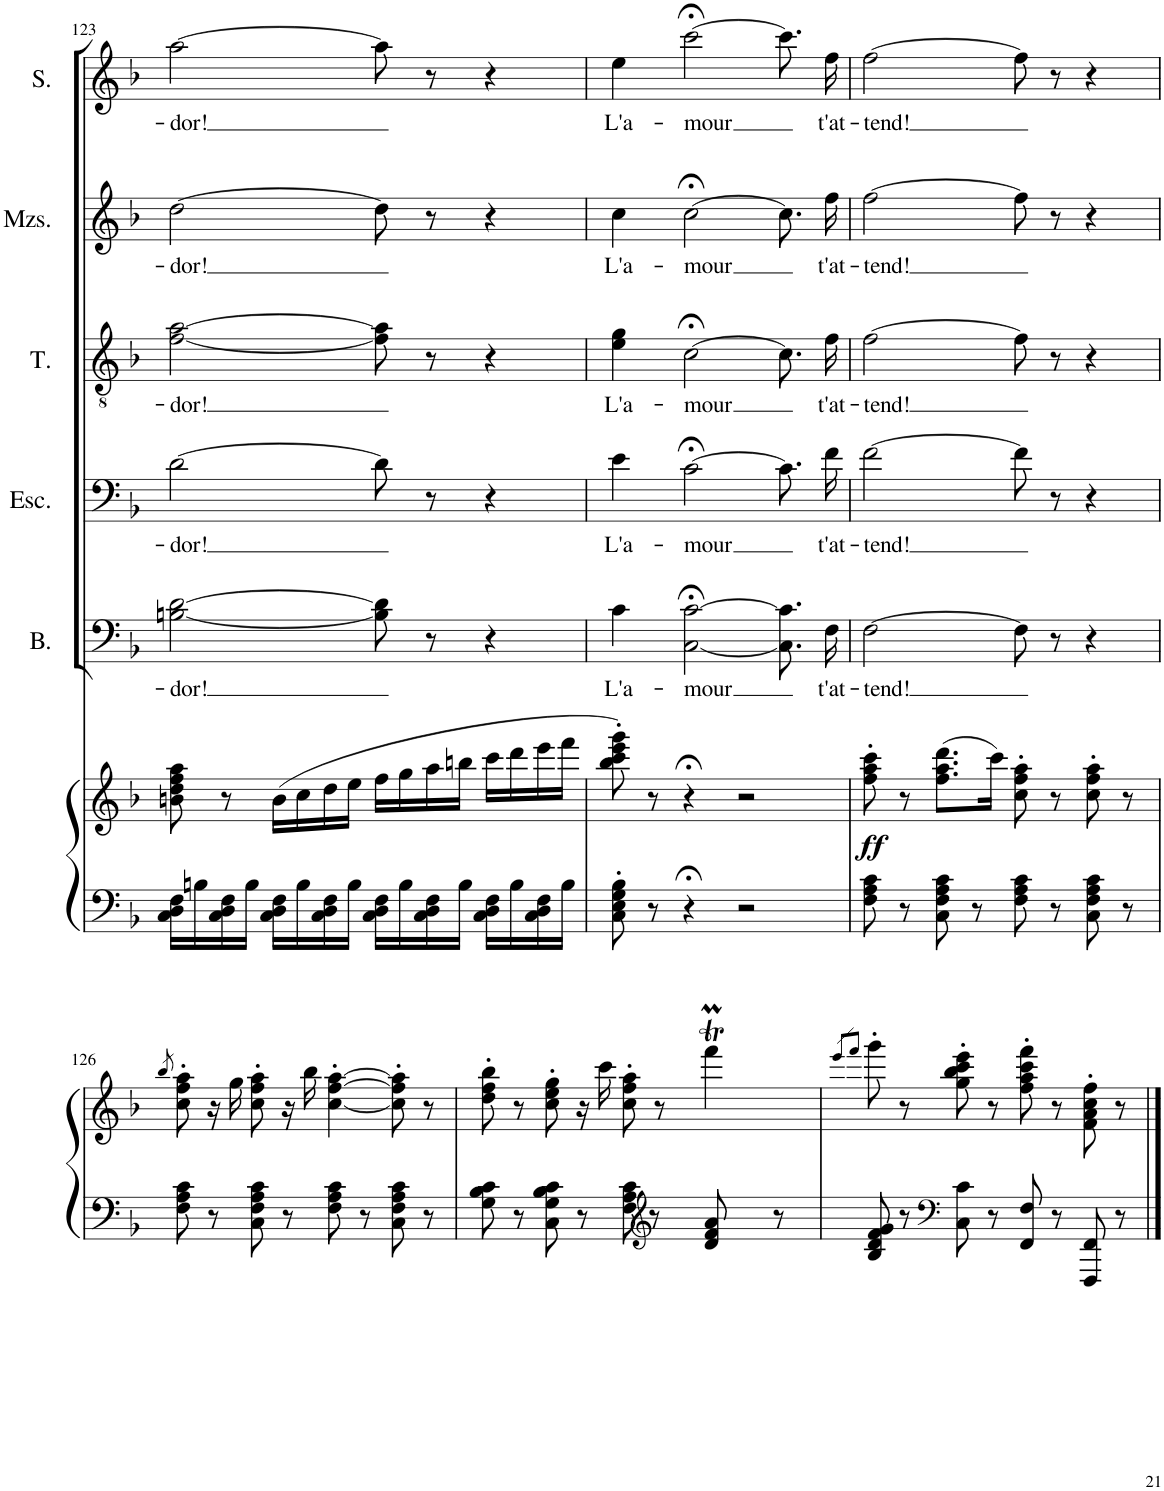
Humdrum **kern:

**kern	**kern	**dynam	**kern	**text	**kern	**text	**kern	**text	**kern	**text	**kern	**text
*part6	*part6	*part6	*part5	*part5	*part4	*part4	*part3	*part3	*part2	*part2	*part1	*part1
*staff7	*staff6	*staff6/7	*staff5	*staff5	*staff4	*staff4	*staff3	*staff3	*staff2	*staff2	*staff1	*staff1
*I"Piano	*	*	*I"Bass	*	*I"Escamillo	*	*I"Tenor	*	*I"Mezzo-soprano	*	*I"Soprano	*
*I'Pno	*	*	*I'B.	*	*I'Esc.	*	*I'T.	*	*I'Mzs.	*	*I'S.	*
!!LO:PB:g=z
*clefF4	*clefG2	*	*clefF4	*	*clefF4	*	*clefGv2	*	*clefG2	*	*clefG2	*
*k[b-]	*k[b-]	*	*k[b-]	*	*k[b-]	*	*k[b-]	*	*k[b-]	*	*k[b-]	*
*M4/4	*M4/4	*	*M4/4	*	*M4/4	*	*M4/4	*	*M4/4	*	*M4/4	*
*met(c)	*met(c)	*	*met(c)	*	*met(c)	*	*met(c)	*	*met(c)	*	*met(c)	*
=123	=123	=123	=123	=123	=123	=123	=123	=123	=123	=123	=123	=123
!	!	!	!	!LO:LY:b	!	!LO:LY:b	!	!LO:LY:b	!	!LO:LY:b	!	!LO:LY:b
16C\ 16D\ 16F\LL	8bn\ 8dd\ 8ff\ 8aa\	.	[2Bn\ [2d\	-dor!	[2d\	-dor!	[2f\ [2a\	-dor!	[2dd\	-dor!	[2aa\	-dor!
16Bn\	.	.	.	.	.	.	.	.	.	.	.	.
16C\ 16D\ 16F\	8r	.	.	.	.	.	.	.	.	.	.	.
16B\JJ	.	.	.	.	.	.	.	.	.	.	.	.
16C\ 16D\ 16F\LL	(16b\LL	.	.	.	.	.	.	.	.	.	.	.
16B\	16cc\	.	.	.	.	.	.	.	.	.	.	.
16C\ 16D\ 16F\	16dd\	.	.	.	.	.	.	.	.	.	.	.
16B\JJ	16ee\JJ	.	.	.	.	.	.	.	.	.	.	.
16C\ 16D\ 16F\LL	16ff\LL	.	8B\] 8d\]	.	8d\]	.	8f\] 8a\]	.	8dd\]	.	8aa\]	.
16B\	16gg\	.	.	.	.	.	.	.	.	.	.	.
16C\ 16D\ 16F\	16aa\	.	8r	.	8r	.	8r	.	8r	.	8r	.
16B\JJ	16bbn\JJ	.	.	.	.	.	.	.	.	.	.	.
16C\ 16D\ 16F\LL	16ccc\LL	.	4r	.	4r	.	4r	.	4r	.	4r	.
16B\	16ddd\	.	.	.	.	.	.	.	.	.	.	.
16C\ 16D\ 16F\	16eee\	.	.	.	.	.	.	.	.	.	.	.
16B\JJ	16fff\JJ	.	.	.	.	.	.	.	.	.	.	.
=124	=124	=124	=124	=124	=124	=124	=124	=124	=124	=124	=124	=124
!	!	!	!	!LO:LY:b	!	!LO:LY:b	!	!LO:LY:b	!	!LO:LY:b	!	!LO:LY:b
8C\' 8E\' 8G\' 8B-\'	8bb-\' 8ccc\' 8eee\' 8ggg\')	.	4c\	L'a-	4e\	L'a-	4e\ 4g\	L'a-	4cc\	L'a-	4ee\	L'a-
8r	8r	.	.	.	.	.	.	.	.	.	.	.
!	!	!	!	!LO:LY:b	!	!LO:LY:b	!	!LO:LY:b	!	!LO:LY:b	!	!LO:LY:b
4r;<	4r;<	.	[2C\;< [2c\;<	-mour	[2c;<\	-mour	[2c;<\	-mour	[2cc;<\	-mour	[2ccc;<\	-mour
2r	2r	.	.	.	.	.	.	.	.	.	.	.
.	.	.	8.C]\ 8.c]\L	.	8.c\L]	.	8.c\L]	.	8.cc\L]	.	8.ccc\L]	.
!	!	!	!	!LO:LY:b	!	!LO:LY:b	!	!LO:LY:b	!	!LO:LY:b	!	!LO:LY:b
.	.	.	16F\Jk	t'at-	16f\Jk	t'at-	16f\Jk	t'at-	16ff\Jk	t'at-	16ff\Jk	t'at-
=125	=125	=125	=125	=125	=125	=125	=125	=125	=125	=125	=125	=125
!	!	!LO:DY:b	!	!LO:LY:b	!	!LO:LY:b	!	!LO:LY:b	!	!LO:LY:b	!	!LO:LY:b
8F\ 8A\ 8c\	8ff\' 8aa\' 8ccc\'	ff	[2F\	-tend!	[2f\	-tend!	[2f\	-tend!	[2ff\	-tend!	[2ff\	-tend!
8r	8r	.	.	.	.	.	.	.	.	.	.	.
8C\ 8F\ 8A\ 8c\	(8.ff\ 8.aa\ 8.ddd\L	.	.	.	.	.	.	.	.	.	.	.
8r	.	.	.	.	.	.	.	.	.	.	.	.
.	16ccc\Jk)	.	.	.	.	.	.	.	.	.	.	.
8F\ 8A\ 8c\	8cc\' 8ff\' 8aa\'	.	8F\]	.	8f\]	.	8f\]	.	8ff\]	.	8ff\]	.
8r	8r	.	8r	.	8r	.	8r	.	8r	.	8r	.
8C\ 8F\ 8A\ 8c\	8cc\' 8ff\' 8aa\'	.	4r	.	4r	.	4r	.	4r	.	4r	.
8r	8r	.	.	.	.	.	.	.	.	.	.	.
!!LO:LB:g=z
=126	=126	=126	=126	=126	=126	=126	=126	=126	=126	=126	=126	=126
.	8qbb-/	.	.	.	.	.	.	.	.	.	.	.
8F\ 8A\ 8c\	8cc\' 8ff\' 8aa\'	.	1r	.	1r	.	1r	.	1r	.	1r	.
8r	16r	.	.	.	.	.	.	.	.	.	.	.
.	16gg\	.	.	.	.	.	.	.	.	.	.	.
8C\ 8F\ 8A\ 8c\	8cc\' 8ff\' 8aa\'	.	.	.	.	.	.	.	.	.	.	.
8r	16r	.	.	.	.	.	.	.	.	.	.	.
.	16bb-\	.	.	.	.	.	.	.	.	.	.	.
8F\ 8A\ 8c\	[4cc\' [4ff\' [4aa\'	.	.	.	.	.	.	.	.	.	.	.
8r	.	.	.	.	.	.	.	.	.	.	.	.
8C\ 8F\ 8A\ 8c\	8cc\]' 8ff\]' 8aa\]'	.	.	.	.	.	.	.	.	.	.	.
8r	8r	.	.	.	.	.	.	.	.	.	.	.
=127	=127	=127	=127	=127	=127	=127	=127	=127	=127	=127	=127	=127
*	*^	*	*	*	*	*	*	*	*	*	*	*
8G\ 8B-\ 8c\	8dd\' 8ff\' 8bb-\'	2.ryy	.	1r	.	1r	.	1r	.	1r	.	1r	.
8r	8r	.	.	.	.	.	.	.	.	.	.	.	.
8C\ 8G\ 8B-\ 8c\	8cc\' 8ee\' 8gg\'	.	.	.	.	.	.	.	.	.	.	.	.
8r	16r	.	.	.	.	.	.	.	.	.	.	.	.
.	16ccc\	.	.	.	.	.	.	.	.	.	.	.	.
8F\ 8A\ 8c\	8cc\' 8ff\' 8aa\'	.	.	.	.	.	.	.	.	.	.	.	.
8r	8r	.	.	.	.	.	.	.	.	.	.	.	.
*clefG2	*	*	*	*	*	*	*	*	*	*	*	*	*
*	*	*Xbrackettup	*	*	*	*	*	*	*	*	*	*	*
8d/ 8f/ 8a/	4fffTM\	20fff!LL	.	.	.	.	.	.	.	.	.	.	.
.	.	20ggg!	.	.	.	.	.	.	.	.	.	.	.
.	.	20fff!	.	.	.	.	.	.	.	.	.	.	.
8r	.	.	.	.	.	.	.	.	.	.	.	.	.
.	.	20eee!	.	.	.	.	.	.	.	.	.	.	.
.	.	20fff!JJ	.	.	.	.	.	.	.	.	.	.	.
*	*v	*v	*	*	*	*	*	*	*	*	*	*	*
=128	=128	=128	=128	=128	=128	=128	=128	=128	=128	=128	=128	=128
.	8qeee/L	.	.	.	.	.	.	.	.	.	.	.
.	8qfff/J	.	.	.	.	.	.	.	.	.	.	.
8B-/ 8d/ 8f/ 8g/	8ggg'\	.	1r	.	1r	.	1r	.	1r	.	1r	.
8r	8r	.	.	.	.	.	.	.	.	.	.	.
*clefF4	*	*	*	*	*	*	*	*	*	*	*	*
8C\ 8c\	8gg\' 8bb-\' 8ccc\' 8eee\'	.	.	.	.	.	.	.	.	.	.	.
8r	8r	.	.	.	.	.	.	.	.	.	.	.
8FF/ 8F/	8ff\' 8aa\' 8ccc\' 8fff\'	.	.	.	.	.	.	.	.	.	.	.
8r	8r	.	.	.	.	.	.	.	.	.	.	.
8FFF/ 8FF/	8f\' 8a\' 8cc\' 8ff\'	.	.	.	.	.	.	.	.	.	.	.
8r	8r	.	.	.	.	.	.	.	.	.	.	.
==	==	==	==	==	==	==	==	==	==	==	==	==
*-	*-	*-	*-	*-	*-	*-	*-	*-	*-	*-	*-	*-
